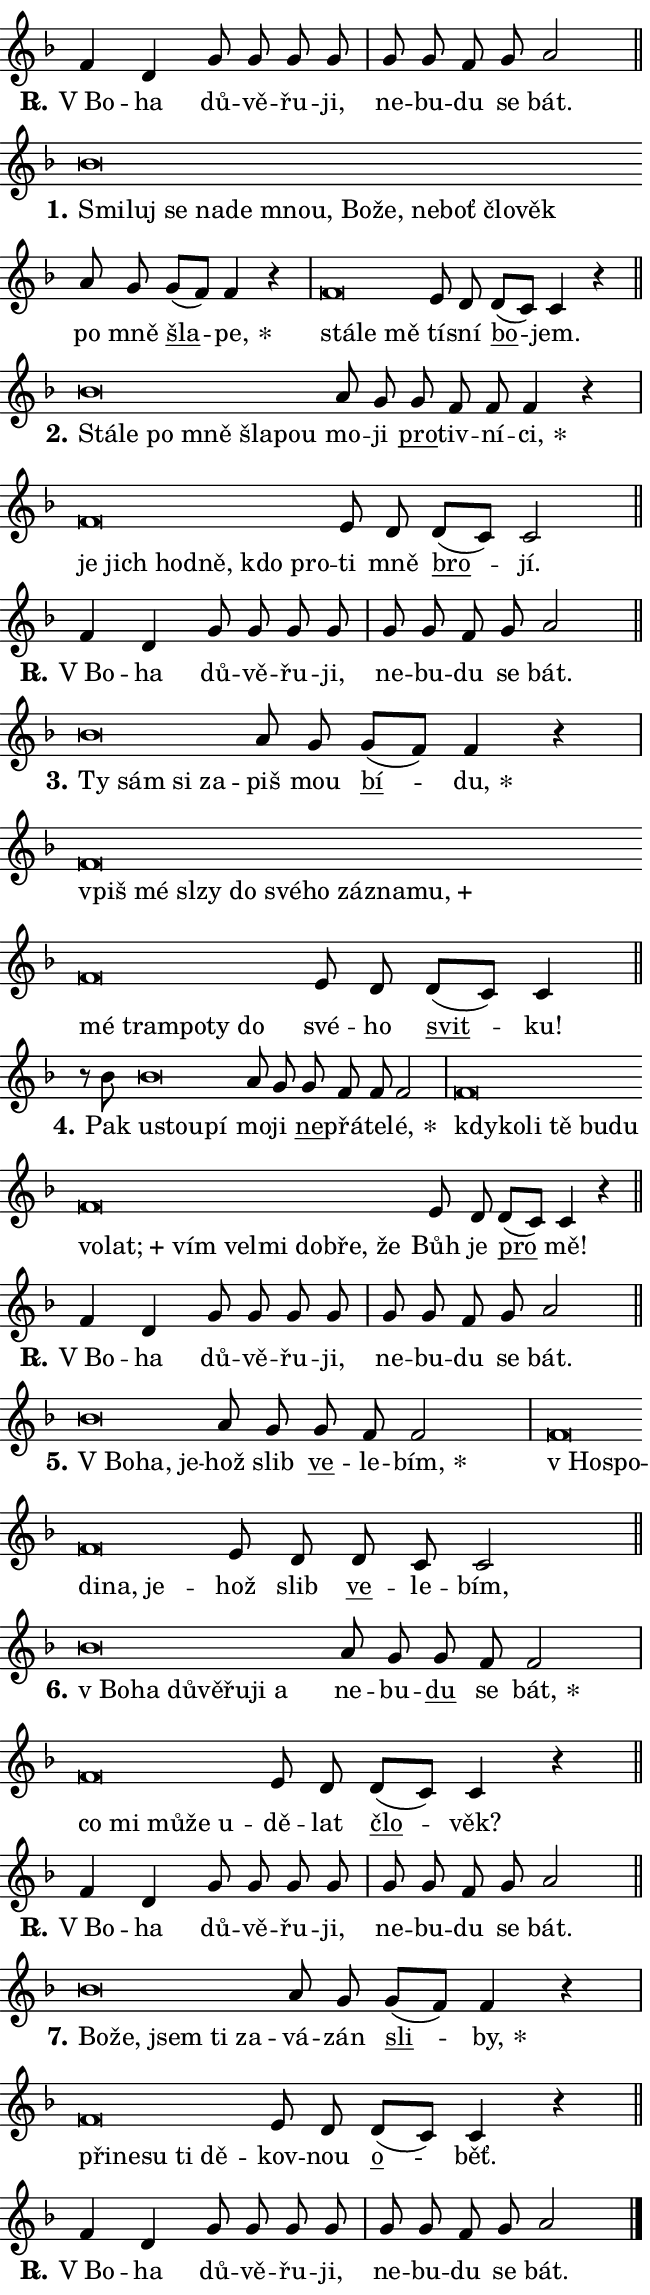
\version "2.24.0"
\header { tagline = "" }
\paper {
  indent = 0\cm
  top-margin = 0\cm
  right-margin = 0.13\cm % to fit lyric hyphens
  bottom-margin = 0\cm
  left-margin = 0\cm
  paper-width = 11\cm
  page-breaking = #ly:one-page-breaking
  system-system-spacing.basic-distance = #11
  score-system-spacing.basic-distance = #11
  ragged-last = ##f
}


%% Author: Thomas Morley
%% https://lists.gnu.org/archive/html/lilypond-user/2020-05/msg00002.html
#(define (line-position grob)
"Returns position of @var[grob} in current system:
   @code{'start}, if at first time-step
   @code{'end}, if at last time-step
   @code{'middle} otherwise
"
  (let* ((col (ly:item-get-column grob))
         (ln (ly:grob-object col 'left-neighbor))
         (rn (ly:grob-object col 'right-neighbor))
         (col-to-check-left (if (ly:grob? ln) ln col))
         (col-to-check-right (if (ly:grob? rn) rn col))
         (break-dir-left
           (and
             (ly:grob-property col-to-check-left 'non-musical #f)
             (ly:item-break-dir col-to-check-left)))
         (break-dir-right
           (and
             (ly:grob-property col-to-check-right 'non-musical #f)
             (ly:item-break-dir col-to-check-right))))
        (cond ((eqv? 1 break-dir-left) 'start)
              ((eqv? -1 break-dir-right) 'end)
              (else 'middle))))

#(define (tranparent-at-line-position vctor)
  (lambda (grob)
  "Relying on @code{line-position} select the relevant enry from @var{vctor}.
Used to determine transparency,"
    (case (line-position grob)
      ((end) (not (vector-ref vctor 0)))
      ((middle) (not (vector-ref vctor 1)))
      ((start) (not (vector-ref vctor 2))))))

noteHeadBreakVisibility =
#(define-music-function (break-visibility)(vector?)
"Makes @code{NoteHead}s transparent relying on @var{break-visibility}"
#{
  \override NoteHead.transparent =
    #(tranparent-at-line-position break-visibility)
#})

#(define delete-ledgers-for-transparent-note-heads
  (lambda (grob)
    "Reads whether a @code{NoteHead} is transparent.
If so this @code{NoteHead} is removed from @code{'note-heads} from
@var{grob}, which is supposed to be @code{LedgerLineSpanner}.
As a result ledgers are not printed for this @code{NoteHead}"
    (let* ((nhds-array (ly:grob-object grob 'note-heads))
           (nhds-list
             (if (ly:grob-array? nhds-array)
                 (ly:grob-array->list nhds-array)
                 '()))
           ;; Relies on the transparent-property being done before
           ;; Staff.LedgerLineSpanner.after-line-breaking is executed.
           ;; This is fragile ...
           (to-keep
             (remove
               (lambda (nhd)
                 (ly:grob-property nhd 'transparent #f))
               nhds-list)))
      ;; TODO find a better method to iterate over grob-arrays, similiar
      ;; to filter/remove etc for lists
      ;; For now rebuilt from scratch
      (set! (ly:grob-object grob 'note-heads)  '())
      (for-each
        (lambda (nhd)
          (ly:pointer-group-interface::add-grob grob 'note-heads nhd))
        to-keep))))

squashNotes = {
  \override NoteHead.X-extent = #'(-0.2 . 0.2)
  \override NoteHead.Y-extent = #'(-0.75 . 0)
  \override NoteHead.stencil =
    #(lambda (grob)
       (let ((pos (ly:grob-property grob 'staff-position)))
         (begin
           (if (< pos -7) (display "ERROR: Lower brevis then expected\n") (display ""))
           (if (<= pos -6) ly:text-interface::print ly:note-head::print))))
}
unSquashNotes = {
  \revert NoteHead.X-extent
  \revert NoteHead.Y-extent
  \revert NoteHead.stencil
}

hideNotes = \noteHeadBreakVisibility #begin-of-line-visible
unHideNotes = \noteHeadBreakVisibility #all-visible

% work-around for resetting accidentals
% https://lilypond.org/doc/v2.23/Documentation/notation/displaying-rhythms#unmetered-music
cadenzaMeasure = {
  \cadenzaOff
  \partial 1024 s1024
  \cadenzaOn
}

#(define-markup-command (accent layout props text) (markup?)
  "Underline accented syllable"
  (interpret-markup layout props
    #{\markup \override #'(offset . 4.3) \underline { #text }#}))

responsum = \markup \concat {
  "R" \hspace #-1.05 \path #0.1 #'((moveto 0 0.07) (lineto 0.9 0.8)) \hspace #0.05 "."
}

spaceSize = #0.6828661417322834 % exact space size for TeX Gyre Schola

\layout {
  \context {
    \Staff
    \remove "Time_signature_engraver"
    \override LedgerLineSpanner.after-line-breaking = #delete-ledgers-for-transparent-note-heads
  }
  \context {
    \Lyrics {
      \override LyricSpace.minimum-distance = \spaceSize
      \override LyricText.font-name = #"TeX Gyre Schola"
      \override LyricText.font-size = 1
      \override StanzaNumber.font-name = #"TeX Gyre Schola Bold"
      \override StanzaNumber.font-size = 1
    }
  }
  \context {
    \Score 
    \override NoteHead.text =
      #(lambda (grob) 
        (let ((pos (ly:grob-property grob 'staff-position)))
          #{\markup {
            \combine
              \halign #-0.55 \raise #(if (= pos -6) 0 0.5) \override #'(thickness . 2) \draw-line #'(3.2 . 0)
              \musicglyph "noteheads.sM1"
          }#}))
  }
}

% magnetic-lyrics.ily
%
%   written by
%     Jean Abou Samra <jean@abou-samra.fr>
%     Werner Lemberg <wl@gnu.org>
%
%   adapted by
%     Jiri Hon <jiri.hon@gmail.com>
%
% Version 2022-Apr-15

% https://www.mail-archive.com/lilypond-user@gnu.org/msg149350.html

#(define (Left_hyphen_pointer_engraver context)
   "Collect syllable-hyphen-syllable occurrences in lyrics and store
them in properties.  This engraver only looks to the left.  For
example, if the lyrics input is @code{foo -- bar}, it does the
following.

@itemize @bullet
@item
Set the @code{text} property of the @code{LyricHyphen} grob between
@q{foo} and @q{bar} to @code{foo}.

@item
Set the @code{left-hyphen} property of the @code{LyricText} grob with
text @q{foo} to the @code{LyricHyphen} grob between @q{foo} and
@q{bar}.
@end itemize

Use this auxiliary engraver in combination with the
@code{lyric-@/text::@/apply-@/magnetic-@/offset!} hook."
   (let ((hyphen #f)
         (text #f))
     (make-engraver
      (acknowledgers
       ((lyric-syllable-interface engraver grob source-engraver)
        (set! text grob)))
      (end-acknowledgers
       ((lyric-hyphen-interface engraver grob source-engraver)
        ;(when (not (grob::has-interface grob 'lyric-space-interface))
          (set! hyphen grob)));)
      ((stop-translation-timestep engraver)
       (when (and text hyphen)
         (ly:grob-set-object! text 'left-hyphen hyphen))
       (set! text #f)
       (set! hyphen #f)))))

#(define (lyric-text::apply-magnetic-offset! grob)
   "If the space between two syllables is less than the value in
property @code{LyricText@/.details@/.squash-threshold}, move the right
syllable to the left so that it gets concatenated with the left
syllable.

Use this function as a hook for
@code{LyricText@/.after-@/line-@/breaking} if the
@code{Left_@/hyphen_@/pointer_@/engraver} is active."
   (let ((hyphen (ly:grob-object grob 'left-hyphen #f)))
     (when hyphen
       (let ((left-text (ly:spanner-bound hyphen LEFT)))
         (when (grob::has-interface left-text 'lyric-syllable-interface)
           (let* ((common (ly:grob-common-refpoint grob left-text X))
                  (this-x-ext (ly:grob-extent grob common X))
                  (left-x-ext
                   (begin
                     ;; Trigger magnetism for left-text.
                     (ly:grob-property left-text 'after-line-breaking)
                     (ly:grob-extent left-text common X)))
                  ;; `delta` is the gap width between two syllables.
                  (delta (- (interval-start this-x-ext)
                            (interval-end left-x-ext)))
                  (details (ly:grob-property grob 'details))
                  (threshold (assoc-get 'squash-threshold details 0.2)))
             (when (< delta threshold)
               (let* (;; We have to manipulate the input text so that
                      ;; ligatures crossing syllable boundaries are not
                      ;; disabled.  For languages based on the Latin
                      ;; script this is essentially a beautification.
                      ;; However, for non-Western scripts it can be a
                      ;; necessity.
                      (lt (ly:grob-property left-text 'text))
                      (rt (ly:grob-property grob 'text))
                      (is-space (grob::has-interface hyphen 'lyric-space-interface))
                      (space (if is-space " " ""))
                      (extra-delta (if is-space spaceSize 0))
                      ;; Append new syllable.
                      (ltrt-space (if (and (string? lt) (string? rt))
                                (string-append lt space rt)
                                (make-concat-markup (list lt space rt))))
                      ;; Right-align `ltrt` to the right side.
                      (ltrt-space-markup (grob-interpret-markup
                               grob
                               (make-translate-markup
                                (cons (interval-length this-x-ext) 0)
                                (make-right-align-markup ltrt-space)))))
                 (begin
                   ;; Don't print `left-text`.
                   (ly:grob-set-property! left-text 'stencil #f)
                   ;; Set text and stencil (which holds all collected
                   ;; syllables so far) and shift it to the left.
                   (ly:grob-set-property! grob 'text ltrt-space)
                   (ly:grob-set-property! grob 'stencil ltrt-space-markup)
                   (ly:grob-translate-axis! grob (- (- delta extra-delta)) X))))))))))


#(define (lyric-hyphen::displace-bounds-first grob)
   ;; Make very sure this callback isn't triggered too early.
   (let ((left (ly:spanner-bound grob LEFT))
         (right (ly:spanner-bound grob RIGHT)))
     (ly:grob-property left 'after-line-breaking)
     (ly:grob-property right 'after-line-breaking)
     (ly:lyric-hyphen::print grob)))

squashThreshold = #0.4

\layout {
  \context {
    \Lyrics
    \consists #Left_hyphen_pointer_engraver
    \override LyricText.after-line-breaking =
      #lyric-text::apply-magnetic-offset!
    \override LyricHyphen.stencil = #lyric-hyphen::displace-bounds-first
    \override LyricText.details.squash-threshold = \squashThreshold
    \override LyricHyphen.minimum-distance = 0
    \override LyricHyphen.minimum-length = \squashThreshold
  }
}

squashText = \override LyricText.details.squash-threshold = 9999
unSquashText = \override LyricText.details.squash-threshold = \squashThreshold

leftText = \override LyricText.self-alignment-X = #LEFT
unLeftText = \revert LyricText.self-alignment-X

starOffset = #(lambda (grob) 
                (let ((x_offset (ly:self-alignment-interface::aligned-on-x-parent grob)))
                  (if (= x_offset 0) 0 (+ x_offset 1.2))))

star = #(define-music-function (syllable)(string?)
"Append star separator at the end of a syllable"
#{
  \once \override LyricText.X-offset = #starOffset
  \lyricmode { \markup {
    #syllable
    \override #'((font-name . "TeX Gyre Schola Bold")) \hspace #0.2 \lower #0.65 \larger "*"
  } }
#})

starAccent = #(define-music-function (syllable)(string?)
"Append star separator at the end of a syllable and make accent"
#{
  \once \override LyricText.X-offset = #starOffset
  \lyricmode { \markup {
    \accent #syllable
    \override #'((font-name . "TeX Gyre Schola Bold")) \hspace #0.2 \lower #0.65 \larger "*"
  } }
#})

breath = #(define-music-function (syllable)(string?)
"Append breathing indicator at the end of a syllable"
#{
  \lyricmode { \markup { #syllable "+" } }
#})

optionalBreath = #(define-music-function (syllable)(string?)
"Append optional breathing indicator at the end of a syllable"
#{
  \lyricmode { \markup { #syllable "(+)" } }
#})


\score {
    <<
        \new Voice = "melody" { \cadenzaOn \key f \major \relative { f'4 d g8 g g g \cadenzaMeasure \bar "|" g g f g a2 \cadenzaMeasure \bar "||" \break } }
        \new Lyrics \lyricsto "melody" { \lyricmode { \set stanza = \responsum
"V Bo" -- ha dů -- vě -- řu -- ji, ne -- bu -- du se bát. } }
    >>
    \layout {}
}

\score {
    <<
        \new Voice = "melody" { \cadenzaOn \key f \major \relative { \squashNotes bes'\breve*1/16 \hideNotes \breve*1/16 \bar "" \breve*1/16 \bar "" \breve*1/16 \bar "" \breve*1/16 \bar "" \breve*1/16 \bar "" \breve*1/16 \bar "" \breve*1/16 \bar "" \breve*1/16 \bar "" \breve*1/16 \bar "" \breve*1/16 \breve*1/16 \bar "" \unHideNotes \unSquashNotes a8 g \bar "" g[( f)] f4 r \cadenzaMeasure \bar "|" \squashNotes f\breve*1/16 \hideNotes \breve*1/16 \breve*1/16 \bar "" \unHideNotes \unSquashNotes e8 d \bar "" d[( c)] c4 r \cadenzaMeasure \bar "||" \break } }
        \new Lyrics \lyricsto "melody" { \lyricmode { \set stanza = "1."
\leftText Smi -- \squashText luj se na -- de mnou, Bo -- že, ne -- boť člo -- věk \unLeftText \unSquashText po mně \markup \accent šla -- \star pe, \leftText stá -- \squashText le mě \unLeftText \unSquashText tí -- sní \markup \accent bo -- jem. } }
    >>
    \layout {}
}

\score {
    <<
        \new Voice = "melody" { \cadenzaOn \key f \major \relative { \squashNotes bes'\breve*1/16 \hideNotes \breve*1/16 \bar "" \breve*1/16 \bar "" \breve*1/16 \bar "" \breve*1/16 \breve*1/16 \bar "" \unHideNotes \unSquashNotes a8 g \bar "" g f f f4 r \cadenzaMeasure \bar "|" \squashNotes f\breve*1/16 \hideNotes \breve*1/16 \bar "" \breve*1/16 \bar "" \breve*1/16 \bar "" \breve*1/16 \breve*1/16 \bar "" \unHideNotes \unSquashNotes e8 d \bar "" d[( c)] c2 \cadenzaMeasure \bar "||" \break } }
        \new Lyrics \lyricsto "melody" { \lyricmode { \set stanza = "2."
\leftText Stá -- \squashText le po mně šla -- pou \unLeftText \unSquashText mo -- ji \markup \accent pro -- tiv -- ní -- \star ci, \leftText je \squashText jich hod -- ně, kdo pro -- \unLeftText \unSquashText ti mně \markup \accent bro -- jí. } }
    >>
    \layout {}
}

\score {
    <<
        \new Voice = "melody" { \cadenzaOn \key f \major \relative { f'4 d g8 g g g \cadenzaMeasure \bar "|" g g f g a2 \cadenzaMeasure \bar "||" \break } }
        \new Lyrics \lyricsto "melody" { \lyricmode { \set stanza = \responsum
"V Bo" -- ha dů -- vě -- řu -- ji, ne -- bu -- du se bát. } }
    >>
    \layout {}
}

\score {
    <<
        \new Voice = "melody" { \cadenzaOn \key f \major \relative { \squashNotes bes'\breve*1/16 \hideNotes \breve*1/16 \bar "" \breve*1/16 \breve*1/16 \bar "" \unHideNotes \unSquashNotes a8 g \bar "" g[( f)] f4 r \cadenzaMeasure \bar "|" \squashNotes f\breve*1/16 \hideNotes \breve*1/16 \bar "" \breve*1/16 \bar "" \breve*1/16 \bar "" \breve*1/16 \bar "" \breve*1/16 \bar "" \breve*1/16 \bar "" \breve*1/16 \bar "" \breve*1/16 \bar "" \breve*1/16 \bar "" \breve*1/16 \bar "" \breve*1/16 \bar "" \breve*1/16 \bar "" \breve*1/16 \breve*1/16 \bar "" \unHideNotes \unSquashNotes e8 d \bar "" d[( c)] c4 \cadenzaMeasure \bar "||" \break } }
        \new Lyrics \lyricsto "melody" { \lyricmode { \set stanza = "3."
\leftText Ty \squashText sám si za -- \unLeftText \unSquashText piš mou \markup \accent bí -- \star du, \leftText vpiš \squashText mé sl -- zy do své -- ho zá -- zna -- \breath "mu," mé tram -- po -- ty do \unLeftText \unSquashText své -- ho \markup \accent svit -- ku! } }
    >>
    \layout {}
}

\score {
    <<
        \new Voice = "melody" { \cadenzaOn \key f \major \relative { r8 bes'8 \squashNotes bes\breve*1/16 \hideNotes \breve*1/16 \breve*1/16 \bar "" \unHideNotes \unSquashNotes a8 g \bar "" g f f f2 \cadenzaMeasure \bar "|" \squashNotes f\breve*1/16 \hideNotes \breve*1/16 \bar "" \breve*1/16 \bar "" \breve*1/16 \bar "" \breve*1/16 \bar "" \breve*1/16 \bar "" \breve*1/16 \bar "" \breve*1/16 \bar "" \breve*1/16 \bar "" \breve*1/16 \bar "" \breve*1/16 \bar "" \breve*1/16 \bar "" \breve*1/16 \breve*1/16 \bar "" \unHideNotes \unSquashNotes e8 d \bar "" d[( c)] c4 r \cadenzaMeasure \bar "||" \break } }
        \new Lyrics \lyricsto "melody" { \lyricmode { \set stanza = "4."
Pak \leftText u -- \squashText stou -- pí \unLeftText \unSquashText mo -- ji \markup \accent ne -- přá -- te -- \star lé, \leftText kdy -- \squashText ko -- li tě bu -- du vo -- \breath "lat;" vím vel -- mi dob -- ře, že \unLeftText \unSquashText Bůh je \markup \accent pro mě! } }
    >>
    \layout {}
}

\score {
    <<
        \new Voice = "melody" { \cadenzaOn \key f \major \relative { f'4 d g8 g g g \cadenzaMeasure \bar "|" g g f g a2 \cadenzaMeasure \bar "||" \break } }
        \new Lyrics \lyricsto "melody" { \lyricmode { \set stanza = \responsum
"V Bo" -- ha dů -- vě -- řu -- ji, ne -- bu -- du se bát. } }
    >>
    \layout {}
}

\score {
    <<
        \new Voice = "melody" { \cadenzaOn \key f \major \relative { \squashNotes bes'\breve*1/16 \hideNotes \breve*1/16 \breve*1/16 \bar "" \unHideNotes \unSquashNotes a8 g \bar "" g f f2 \cadenzaMeasure \bar "|" \squashNotes f\breve*1/16 \hideNotes \breve*1/16 \bar "" \breve*1/16 \bar "" \breve*1/16 \breve*1/16 \bar "" \unHideNotes \unSquashNotes e8 d \bar "" d c c2 \cadenzaMeasure \bar "||" \break } }
        \new Lyrics \lyricsto "melody" { \lyricmode { \set stanza = "5."
\leftText "V Bo" -- \squashText ha, je -- \unLeftText \unSquashText hož slib \markup \accent ve -- le -- \star bím, \leftText "v Ho" -- \squashText spo -- di -- na, je -- \unLeftText \unSquashText hož slib \markup \accent ve -- le -- bím, } }
    >>
    \layout {}
}

\score {
    <<
        \new Voice = "melody" { \cadenzaOn \key f \major \relative { \squashNotes bes'\breve*1/16 \hideNotes \breve*1/16 \bar "" \breve*1/16 \bar "" \breve*1/16 \bar "" \breve*1/16 \bar "" \breve*1/16 \breve*1/16 \bar "" \unHideNotes \unSquashNotes a8 g \bar "" g f f2 \cadenzaMeasure \bar "|" \squashNotes f\breve*1/16 \hideNotes \breve*1/16 \bar "" \breve*1/16 \bar "" \breve*1/16 \breve*1/16 \bar "" \unHideNotes \unSquashNotes e8 d \bar "" d[( c)] c4 r \cadenzaMeasure \bar "||" \break } }
        \new Lyrics \lyricsto "melody" { \lyricmode { \set stanza = "6."
\leftText "v Bo" -- \squashText ha dů -- vě -- řu -- ji a \unLeftText \unSquashText ne -- bu -- \markup \accent du se \star bát, \leftText co \squashText mi mů -- že u -- \unLeftText \unSquashText dě -- lat \markup \accent člo -- věk? } }
    >>
    \layout {}
}

\score {
    <<
        \new Voice = "melody" { \cadenzaOn \key f \major \relative { f'4 d g8 g g g \cadenzaMeasure \bar "|" g g f g a2 \cadenzaMeasure \bar "||" \break } }
        \new Lyrics \lyricsto "melody" { \lyricmode { \set stanza = \responsum
"V Bo" -- ha dů -- vě -- řu -- ji, ne -- bu -- du se bát. } }
    >>
    \layout {}
}

\score {
    <<
        \new Voice = "melody" { \cadenzaOn \key f \major \relative { \squashNotes bes'\breve*1/16 \hideNotes \breve*1/16 \bar "" \breve*1/16 \bar "" \breve*1/16 \breve*1/16 \bar "" \unHideNotes \unSquashNotes a8 g \bar "" g[( f)] f4 r \cadenzaMeasure \bar "|" \squashNotes f\breve*1/16 \hideNotes \breve*1/16 \bar "" \breve*1/16 \bar "" \breve*1/16 \breve*1/16 \bar "" \unHideNotes \unSquashNotes e8 d \bar "" d[( c)] c4 r \cadenzaMeasure \bar "||" \break } }
        \new Lyrics \lyricsto "melody" { \lyricmode { \set stanza = "7."
\leftText Bo -- \squashText že, jsem ti za -- \unLeftText \unSquashText vá -- zán \markup \accent sli -- \star by, \leftText při -- \squashText ne -- su ti dě -- \unLeftText \unSquashText kov -- nou \markup \accent o -- běť. } }
    >>
    \layout {}
}

\score {
    <<
        \new Voice = "melody" { \cadenzaOn \key f \major \relative { f'4 d g8 g g g \cadenzaMeasure \bar "|" g g f g a2 \cadenzaMeasure \bar "||" \break } \bar "|." }
        \new Lyrics \lyricsto "melody" { \lyricmode { \set stanza = \responsum
"V Bo" -- ha dů -- vě -- řu -- ji, ne -- bu -- du se bát. } }
    >>
    \layout {}
}
